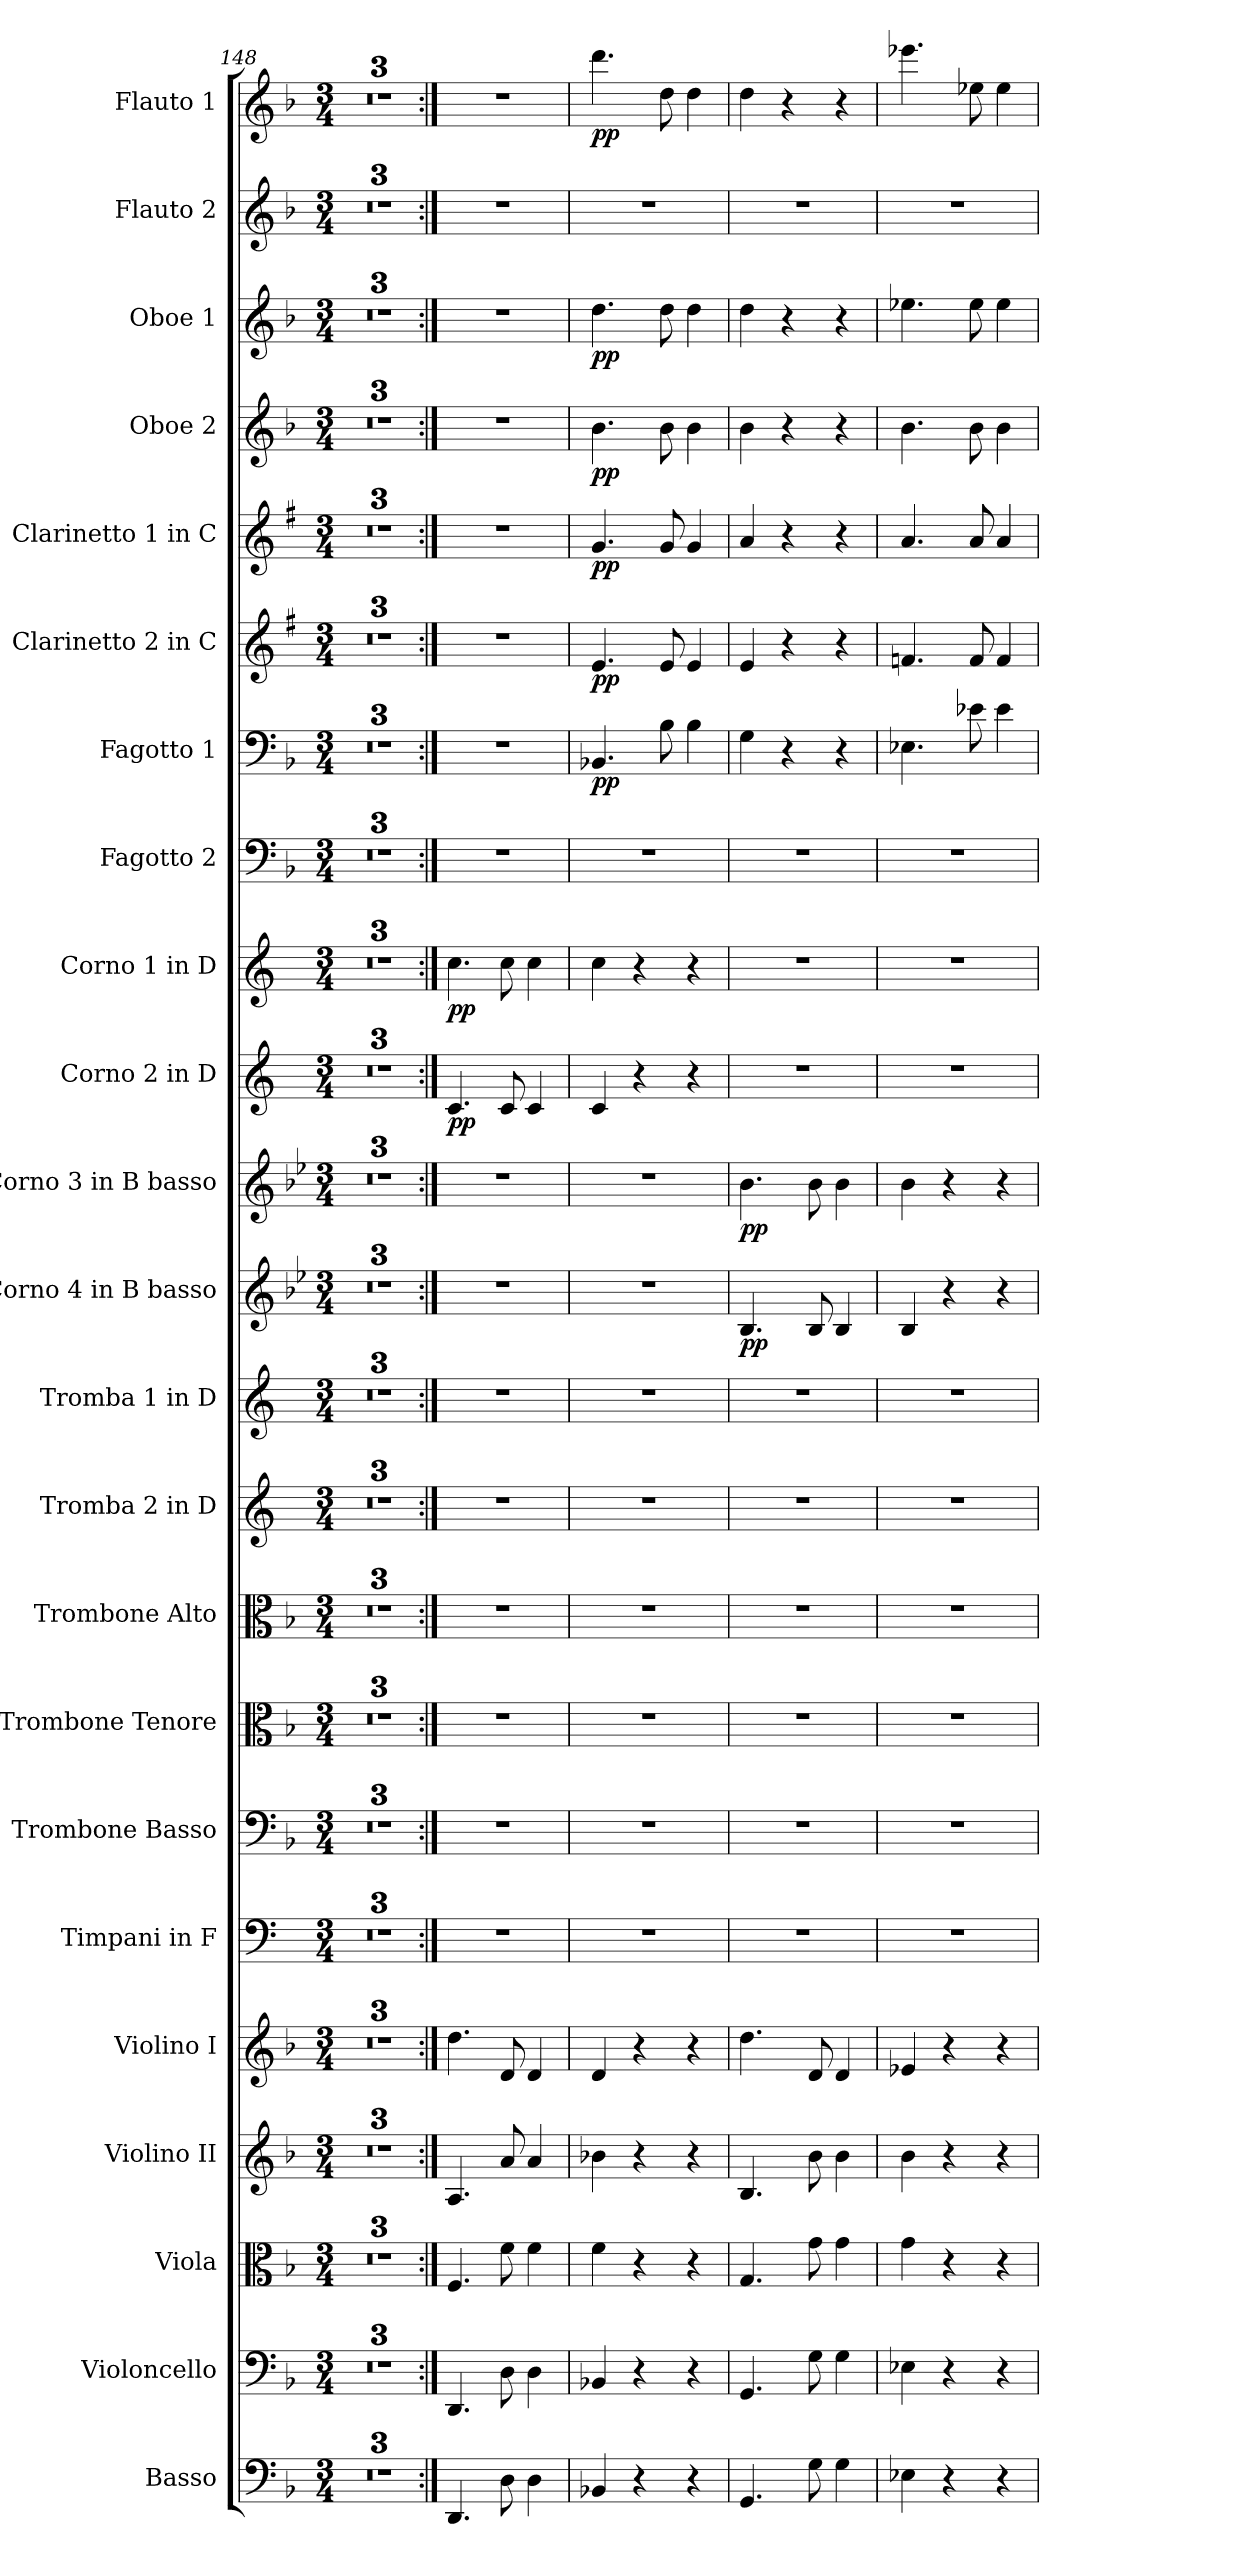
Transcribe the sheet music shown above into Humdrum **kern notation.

**kern	**dynam	**kern	**dynam	**kern	**dynam	**kern	**dynam	**kern	**dynam	**kern	**kern	**kern	**kern	**kern	**kern	**kern	**dynam	**kern	**dynam	**kern	**dynam	**kern	**dynam	**kern	**kern	**dynam	**kern	**dynam	**kern	**dynam	**kern	**dynam	**kern	**dynam	**kern	**kern	**dynam
*part23	*part23	*part22	*part22	*part21	*part21	*part20	*part20	*part19	*part19	*part18	*part17	*part16	*part15	*part14	*part13	*part12	*part12	*part11	*part11	*part10	*part10	*part9	*part9	*part8	*part7	*part7	*part6	*part6	*part5	*part5	*part4	*part4	*part3	*part3	*part2	*part1	*part1
*staff23	*staff23	*staff22	*staff22	*staff21	*staff21	*staff20	*staff20	*staff19	*staff19	*staff18	*staff17	*staff16	*staff15	*staff14	*staff13	*staff12	*staff12	*staff11	*staff11	*staff10	*staff10	*staff9	*staff9	*staff8	*staff7	*staff7	*staff6	*staff6	*staff5	*staff5	*staff4	*staff4	*staff3	*staff3	*staff2	*staff1	*staff1
*I"Basso	*	*I"Violoncello	*	*I"Viola	*	*I"Violino II	*	*I"Violino I	*	*I"Timpani in F	*I"Trombone Basso	*I"Trombone Tenore	*I"Trombone Alto	*I"Tromba 2 in D	*I"Tromba 1 in D	*I"Corno 4 in B basso	*	*I"Corno 3 in B basso	*	*I"Corno 2 in D	*	*I"Corno 1 in D	*	*I"Fagotto 2	*I"Fagotto 1	*	*I"Clarinetto 2 in C	*	*I"Clarinetto 1 in C	*	*I"Oboe 2	*	*I"Oboe 1	*	*I"Flauto 2	*I"Flauto 1	*
*	*	*	*	*	*	*	*	*	*	*I'Tp.	*	*	*	*I'Tr. 2	*I'Tr. 1	*I'Cor. 4 B basso	*	*I'Cor. 3 B basso	*	*I'Cor. 2 D	*	*I'Cor. 1 D	*	*I'Fag. 2	*I'Fag. 1	*	*I'Cl. 2	*	*I'Cl. 1	*	*I'Ob. 2	*	*I'Ob. 1	*	*I'Fl. 2	*I'Fl. 1	*
*clefF4	*	*clefF4	*	*clefC3	*	*clefG2	*	*clefG2	*	*clefF4	*clefF4	*clefC3	*clefC3	*clefG2	*clefG2	*clefG2	*	*clefG2	*	*clefG2	*	*clefG2	*	*clefF4	*clefF4	*	*clefG2	*	*clefG2	*	*clefG2	*	*clefG2	*	*clefG2	*clefG2	*
*ITrd7c12	*	*	*	*	*	*	*	*	*	*	*	*	*	*ITrd-1c-2	*ITrd-1c-2	*ITrd8c14	*	*ITrd8c14	*	*ITrd6c10	*	*ITrd6c10	*	*	*	*	*ITrd1c2	*	*ITrd1c2	*	*	*	*	*	*	*	*
*k[b-]	*	*k[b-]	*	*k[b-]	*	*k[b-]	*	*k[b-]	*	*k[]	*k[b-]	*k[b-]	*k[b-]	*k[f#c#]	*k[f#c#]	*k[b-e-]	*	*k[b-e-]	*	*k[f#c#]	*	*k[f#c#]	*	*k[b-]	*k[b-]	*	*k[b-]	*	*k[b-]	*	*k[b-]	*	*k[b-]	*	*k[b-]	*k[b-]	*
*M3/4	*	*M3/4	*	*M3/4	*	*M3/4	*	*M3/4	*	*M3/4	*M3/4	*M3/4	*M3/4	*M3/4	*M3/4	*M3/4	*	*M3/4	*	*M3/4	*	*M3/4	*	*M3/4	*M3/4	*	*M3/4	*	*M3/4	*	*M3/4	*	*M3/4	*	*M3/4	*M3/4	*
=148	=148	=148	=148	=148	=148	=148	=148	=148	=148	=148	=148	=148	=148	=148	=148	=148	=148	=148	=148	=148	=148	=148	=148	=148	=148	=148	=148	=148	=148	=148	=148	=148	=148	=148	=148	=148	=148
2.r	.	2.r	.	2.r	.	2.r	.	2.r	.	2.r	2.r	2.r	2.r	2.r	2.r	2.r	.	2.r	.	2.r	.	2.r	.	2.r	2.r	.	2.r	.	2.r	.	2.r	.	2.r	.	2.r	2.r	.
=149	=149	=149	=149	=149	=149	=149	=149	=149	=149	=149	=149	=149	=149	=149	=149	=149	=149	=149	=149	=149	=149	=149	=149	=149	=149	=149	=149	=149	=149	=149	=149	=149	=149	=149	=149	=149	=149
2.r	.	2.r	.	2.r	.	2.r	.	2.r	.	2.r	2.r	2.r	2.r	2.r	2.r	2.r	.	2.r	.	2.r	.	2.r	.	2.r	2.r	.	2.r	.	2.r	.	2.r	.	2.r	.	2.r	2.r	.
=150	=150	=150	=150	=150	=150	=150	=150	=150	=150	=150	=150	=150	=150	=150	=150	=150	=150	=150	=150	=150	=150	=150	=150	=150	=150	=150	=150	=150	=150	=150	=150	=150	=150	=150	=150	=150	=150
2.r	.	2.r	.	2.r	.	2.r	.	2.r	.	2.r	2.r	2.r	2.r	2.r	2.r	2.r	.	2.r	.	2.r	.	2.r	.	2.r	2.r	.	2.r	.	2.r	.	2.r	.	2.r	.	2.r	2.r	.
=151:|!	=151:|!	=151:|!	=151:|!	=151:|!	=151:|!	=151:|!	=151:|!	=151:|!	=151:|!	=151:|!	=151:|!	=151:|!	=151:|!	=151:|!	=151:|!	=151:|!	=151:|!	=151:|!	=151:|!	=151:|!	=151:|!	=151:|!	=151:|!	=151:|!	=151:|!	=151:|!	=151:|!	=151:|!	=151:|!	=151:|!	=151:|!	=151:|!	=151:|!	=151:|!	=151:|!	=151:|!	=151:|!
!	!LO:DY:b	!	!	!	!	!	!	!	!	!	!	!	!	!	!	!	!	!	!	!	!	!	!	!	!	!	!	!	!	!	!	!	!	!	!	!	!
!	!LO:DY:n=1:b	!	!LO:DY:b	!	!	!	!	!	!	!	!	!	!	!	!	!	!	!	!	!	!	!	!	!	!	!	!	!	!	!	!	!	!	!	!	!	!
!	!	!	!LO:DY:n=1:b	!	!LO:DY:b	!	!	!	!	!	!	!	!	!	!	!	!	!	!	!	!	!	!	!	!	!	!	!	!	!	!	!	!	!	!	!	!
!	!	!	!	!	!LO:DY:n=1:b	!	!LO:DY:b	!	!	!	!	!	!	!	!	!	!	!	!	!	!	!	!	!	!	!	!	!	!	!	!	!	!	!	!	!	!
!	!	!	!	!	!	!	!LO:DY:n=1:b	!	!LO:DY:b	!	!	!	!	!	!	!	!	!	!	!	!	!	!	!	!	!	!	!	!	!	!	!	!	!	!	!	!
!	!	!	!	!	!	!	!	!	!LO:DY:n=1:b	!	!	!	!	!	!	!	!	!	!	!	!LO:DY:b	!	!LO:DY:b	!	!	!	!	!	!	!	!	!	!	!	!	!	!
4.DDD/	other-dynamics pp	4.DD/	other-dynamics pp	4.F/	other-dynamics pp	4.A/	other-dynamics pp	4.dd\	other-dynamics pp	2.r	2.r	2.r	2.r	2.r	2.r	2.r	.	2.r	.	4.D/	pp	4.d\	pp	2.r	2.r	.	2.r	.	2.r	.	2.r	.	2.r	.	2.r	2.r	.
8DD\	.	8D\	.	8f\	.	8a/	.	8d/	.	.	.	.	.	.	.	.	.	.	.	8D/	.	8d\	.	.	.	.	.	.	.	.	.	.	.	.	.	.	.
4DD\	.	4D\	.	4f\	.	4a/	.	4d/	.	.	.	.	.	.	.	.	.	.	.	4D/	.	4d\	.	.	.	.	.	.	.	.	.	.	.	.	.	.	.
!!LO:PB:g=z
=152	=152	=152	=152	=152	=152	=152	=152	=152	=152	=152	=152	=152	=152	=152	=152	=152	=152	=152	=152	=152	=152	=152	=152	=152	=152	=152	=152	=152	=152	=152	=152	=152	=152	=152	=152	=152	=152
!	!	!	!	!	!	!	!	!	!	!	!	!	!	!	!	!	!	!	!	!	!	!	!	!	!	!LO:DY:b	!	!LO:DY:b	!	!LO:DY:b	!	!LO:DY:b	!	!LO:DY:b	!	!	!LO:DY:b
4BBB-X/	.	4BB-X/	.	4f\	.	4b-X\	.	4d/	.	2.r	2.r	2.r	2.r	2.r	2.r	2.r	.	2.r	.	4D/	.	4d\	.	2.r	4.BB-X/	pp	4.d/	pp	4.f/	pp	4.b-\	pp	4.dd\	pp	2.r	4.ddd\	pp
4r	.	4r	.	4r	.	4r	.	4r	.	.	.	.	.	.	.	.	.	.	.	4r	.	4r	.	.	.	.	.	.	.	.	.	.	.	.	.	.	.
.	.	.	.	.	.	.	.	.	.	.	.	.	.	.	.	.	.	.	.	.	.	.	.	.	8B-\	.	8d/	.	8f/	.	8b-\	.	8dd\	.	.	8dd\	.
4r	.	4r	.	4r	.	4r	.	4r	.	.	.	.	.	.	.	.	.	.	.	4r	.	4r	.	.	4B-\	.	4d/	.	4f/	.	4b-\	.	4dd\	.	.	4dd\	.
=153	=153	=153	=153	=153	=153	=153	=153	=153	=153	=153	=153	=153	=153	=153	=153	=153	=153	=153	=153	=153	=153	=153	=153	=153	=153	=153	=153	=153	=153	=153	=153	=153	=153	=153	=153	=153	=153
!	!	!	!	!	!	!	!	!	!	!	!	!	!	!	!	!	!LO:DY:b	!	!LO:DY:b	!	!	!	!	!	!	!	!	!	!	!	!	!	!	!	!	!	!
4.GGG/	.	4.GG/	.	4.G/	.	4.B-/	.	4.dd\	.	2.r	2.r	2.r	2.r	2.r	2.r	4.BB-/	pp	4.B-\	pp	2.r	.	2.r	.	2.r	4G\	.	4d/	.	4g/	.	4b-\	.	4dd\	.	2.r	4dd\	.
.	.	.	.	.	.	.	.	.	.	.	.	.	.	.	.	.	.	.	.	.	.	.	.	.	4r	.	4r	.	4r	.	4r	.	4r	.	.	4r	.
8GG\	.	8G\	.	8g\	.	8b-\	.	8d/	.	.	.	.	.	.	.	8BB-/	.	8B-\	.	.	.	.	.	.	.	.	.	.	.	.	.	.	.	.	.	.	.
4GG\	.	4G\	.	4g\	.	4b-\	.	4d/	.	.	.	.	.	.	.	4BB-/	.	4B-\	.	.	.	.	.	.	4r	.	4r	.	4r	.	4r	.	4r	.	.	4r	.
=154	=154	=154	=154	=154	=154	=154	=154	=154	=154	=154	=154	=154	=154	=154	=154	=154	=154	=154	=154	=154	=154	=154	=154	=154	=154	=154	=154	=154	=154	=154	=154	=154	=154	=154	=154	=154	=154
4EE-X\	.	4E-X\	.	4g\	.	4b-\	.	4e-X/	.	2.r	2.r	2.r	2.r	2.r	2.r	4BB-/	.	4B-\	.	2.r	.	2.r	.	2.r	4.E-X\	.	4.e-X/	.	4.g/	.	4.b-\	.	4.ee-X\	.	2.r	4.eee-X\	.
4r	.	4r	.	4r	.	4r	.	4r	.	.	.	.	.	.	.	4r	.	4r	.	.	.	.	.	.	.	.	.	.	.	.	.	.	.	.	.	.	.
.	.	.	.	.	.	.	.	.	.	.	.	.	.	.	.	.	.	.	.	.	.	.	.	.	8e-X\	.	8e-/	.	8g/	.	8b-\	.	8ee-\	.	.	8ee-X\	.
4r	.	4r	.	4r	.	4r	.	4r	.	.	.	.	.	.	.	4r	.	4r	.	.	.	.	.	.	4e-\	.	4e-/	.	4g/	.	4b-\	.	4ee-\	.	.	4ee-\	.
=	=	=	=	=	=	=	=	=	=	=	=	=	=	=	=	=	=	=	=	=	=	=	=	=	=	=	=	=	=	=	=	=	=	=	=	=	=
*-	*-	*-	*-	*-	*-	*-	*-	*-	*-	*-	*-	*-	*-	*-	*-	*-	*-	*-	*-	*-	*-	*-	*-	*-	*-	*-	*-	*-	*-	*-	*-	*-	*-	*-	*-	*-	*-
